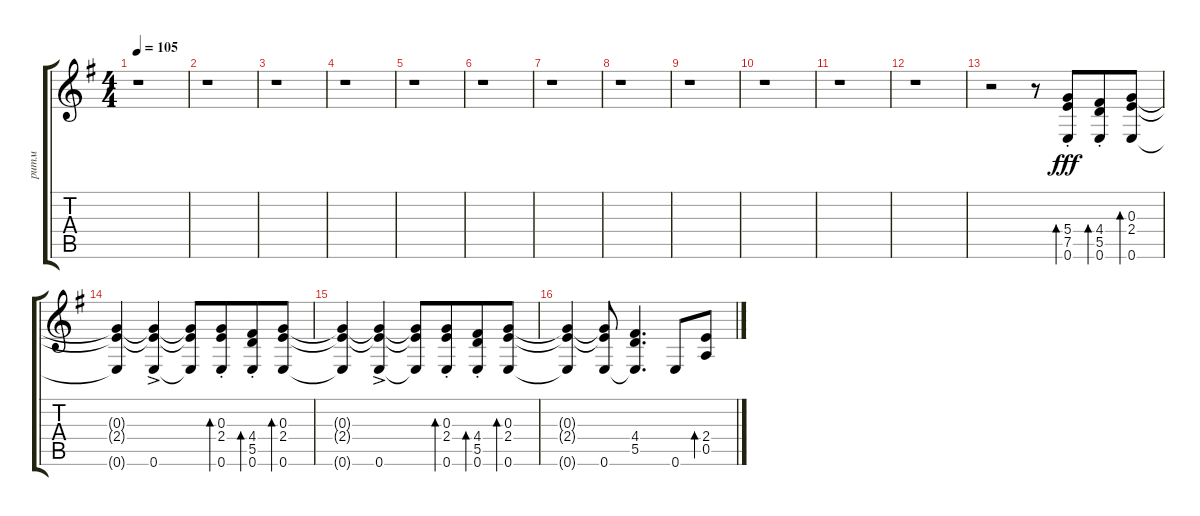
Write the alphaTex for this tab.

\track ("ритм " "ритм ") {instrument distortionguitar}
\staff {score tabs}
\tuning (E4 B3 G3 D3 A2 E2) {hide}
\ts (4 4)
\tempo 105
\clef g2
\ks eminor
r.1{dy fff} |
r.1 |
r.1 |
r.1 |
r.1 |
r.1 |
r.1 |
r.1 |
r.1 |
r.1 |
r.1 |
r.1 |
r.2 r.8 (5.4{st} 7.5{st} 0.6{st}).8{bd 60 beam merge} (4.4{st} 5.5{st} 0.6{st}).8{bd 60} (0.3 2.4 0.6).8{bd 60} |
(0.3{t} 2.4{t} 0.6{t}).4 (0.3{t} 2.4{t} 0.6{ac}).4 (0.3{t} 2.4{t} 0.6{t}).8 (0.3{st} 2.4{st} 0.6{st}).8{bd 60 beam merge} (4.4{st} 5.5{st} 0.6{st}).8{bd 60} (0.3 2.4 0.6).8{bd 60} |
(0.3{t} 2.4{t} 0.6{t}).4 (0.3{t} 2.4{t} 0.6{ac}).4 (0.3{t} 2.4{t} 0.6{t}).8 (0.3{st} 2.4{st} 0.6{st}).8{bd 60 beam merge} (4.4{st} 5.5{st} 0.6{st}).8{bd 60} (0.3 2.4 0.6).8{bd 60} |
(0.3{t} 2.4{t} 0.6{t}).4 (0.3{t} 2.4{t} 0.6).8 (4.4 5.5 0.6{t}).4{d} 0.6.8 (2.4 0.5).8{bd 60}
